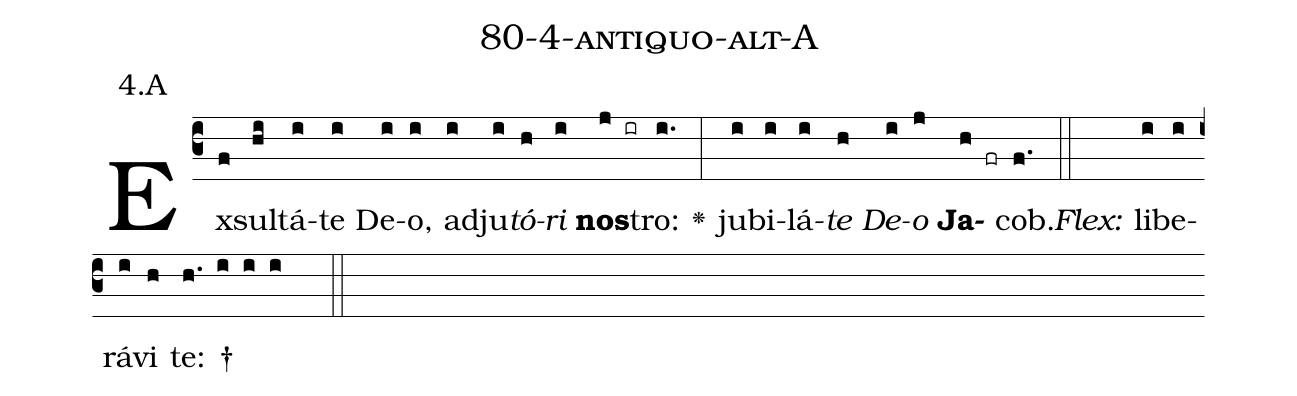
name: 80-4-antiquo-alt-A;
annotation: 4.A;
%%
(c3)Ex(f)sul(hi)tá(i)te(i) De(i)o,(i) ad(i)ju(i)<i>tó</i>(h)<i>ri</i>(i) <b>nos</b>(j ir)tro:(i.) <v>\greheightstar</v>(:) ju(i)bi(i)lá(i)<i>te</i>(h) <i>De</i>(i)<i>o</i>(j) <b>Ja</b>(h fr)cob.(f.) (::)
<i>Flex:</i>()  li(i)be(i)rá(i)vi(h) te: †(h. i i i  ::)

%E(i) u(h) o(i) u(j) a(h) e.(f.) (::)
